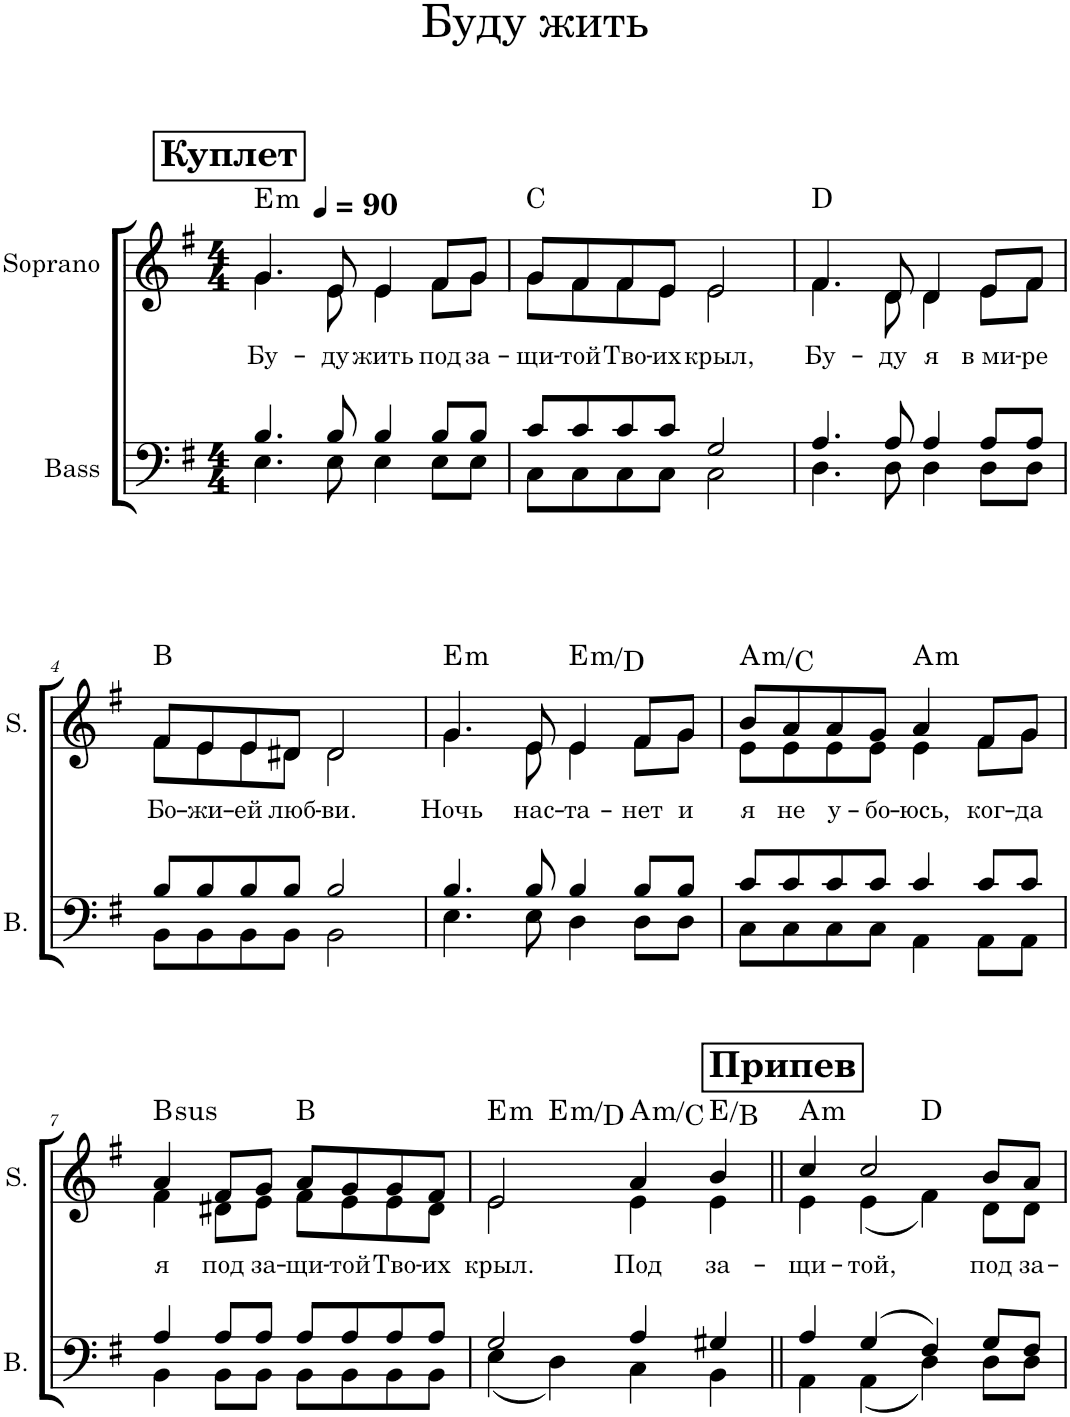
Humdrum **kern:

**kern	**kern	**text	**harte
*part2	*part1	*part1	*part1
*staff2	*staff1	*staff1	*
*I"Bass	*I"Soprano	*	*
*I'B.	*I'S.	*	*
*clefF4	*clefG2	*	*
*k[f#]	*k[f#]	*	*
*M4/4	*M4/4	*	*
*MM90	*MM90	*	*
!!LO:REH:place=s1:a:B:cj:fs=14:t=Куплет
=1	=1	=1	=1
*^	*	*	*
!	!	!	!LO:LY:b	!LO:H:kt=m
*	*	*^	*	*
4.B/	4.E\	4.g/	4.g\	Бу-	E:min
!	!	!	!	!LO:LY:b	!
8B/	8E\	8e/	8e\	-ду	.
!	!	!	!	!LO:LY:b	!
4B/	4E\	4e/	4e\	жить	.
!	!	!	!	!LO:LY:b	!
8B/L	8E\L	8f#/L	8f#\L	под	.
!	!	!	!	!LO:LY:b	!
8B/J	8E\J	8g/J	8g\J	за-	.
=2	=2	=2	=2	=2	=2
!	!	!	!	!LO:LY:b	!
8c/L	8C\L	8g/L	8g\L	-щи-	C:maj
!	!	!	!	!LO:LY:b	!
8c/	8C\	8f#/	8f#\	-той	.
!	!	!	!	!LO:LY:b	!
8c/	8C\	8f#/	8f#\	Тво-	.
!	!	!	!	!LO:LY:b	!
8c/J	8C\J	8e/J	8e\J	-их	.
!	!	!	!	!LO:LY:b	!
2G/	2C\	2e/	2e\	крыл,	.
=3	=3	=3	=3	=3	=3
!	!	!	!	!LO:LY:b	!
4.A/	4.D\	4.f#/	4.f#\	Бу-	D:maj
!	!	!	!	!LO:LY:b	!
8A/	8D\	8d/	8d\	-ду	.
!	!	!	!	!LO:LY:b	!
4A/	4D\	4d/	4d\	я	.
!	!	!	!	!LO:LY:b	!
8A/L	8D\L	8e/L	8e\L	в ми-	.
!	!	!	!	!LO:LY:b	!
8A/J	8D\J	8f#/J	8f#\J	-ре	.
!!LO:LB:g=z	!!
=4	=4	=4	=4	=4	=4
!	!	!	!	!LO:LY:b	!
8B/L	8BB\L	8f#/L	8f#\L	Бо-	B:maj
!	!	!	!	!LO:LY:b	!
8B/	8BB\	8e/	8e\	-жи-	.
!	!	!	!	!LO:LY:b	!
8B/	8BB\	8e/	8e\	-ей	.
!	!	!	!	!LO:LY:b	!
8B/J	8BB\J	8d#X/J	8d#\J	люб-	.
!	!	!	!	!LO:LY:b	!
2B/	2BB\	2d#/	2d#\	-ви.	.
=5	=5	=5	=5	=5	=5
!	!	!	!	!LO:LY:b	!LO:H:kt=m
4.B/	4.E\	4.g/	4.g\	Ночь	E:min
!	!	!	!	!LO:LY:b	!
8B/	8E\	8e/	8e\	нас-	.
!	!	!	!	!LO:LY:b	!LO:H:kt=m
4B/	4D\	4e/	4e\	-та-	E:min/b7
!	!	!	!	!LO:LY:b	!
8B/L	8D\L	8f#/L	8f#\L	-нет	.
!	!	!	!	!LO:LY:b	!
8B/J	8D\J	8g/J	8g\J	и	.
=6	=6	=6	=6	=6	=6
!	!	!	!	!LO:LY:b	!LO:H:kt=m
8c/L	8C\L	8b/L	8e\L	я	A:min/b3
!	!	!	!	!LO:LY:b	!
8c/	8C\	8a/	8e\	не	.
!	!	!	!	!LO:LY:b	!
8c/	8C\	8a/	8e\	у-	.
!	!	!	!	!LO:LY:b	!
8c/J	8C\J	8g/J	8e\J	-бо-	.
!	!	!	!	!LO:LY:b	!LO:H:kt=m
4c/	4AA\	4a/	4e\	-юсь,	A:min
!	!	!	!	!LO:LY:b	!
8c/L	8AA\L	8f#/L	8f#\L	ког-	.
!	!	!	!	!LO:LY:b	!
8c/J	8AA\J	8g/J	8g\J	-да	.
!!LO:LB:g=z	!!
=7	=7	=7	=7	=7	=7
!	!	!	!	!LO:LY:b	!LO:H:kt=sus
4A/	4BB\	4a/	4f#\	я	B:sus4
!	!	!	!	!LO:LY:b	!
8A/L	8BB\L	8f#/L	8d#X\L	под	.
!	!	!	!	!LO:LY:b	!
8A/J	8BB\J	8g/J	8e\J	за-	.
!	!	!	!	!LO:LY:b	!
8A/L	8BB\L	8a/L	8f#\L	-щи-	B:maj
!	!	!	!	!LO:LY:b	!
8A/	8BB\	8g/	8e\	-той	.
!	!	!	!	!LO:LY:b	!
8A/	8BB\	8g/	8e\	Тво-	.
!	!	!	!	!LO:LY:b	!
8A/J	8BB\J	8f#/J	8d#\J	-их	.
=8	=8	=8	=8	=8	=8
!	!	!	!	!LO:LY:b	!LO:H:kt=m
*	*	*	*^	*	*
2G/	(4E\	2e/	2e\	4ryy	крыл.	E:min
!	!	!	!	!	!	!LO:H:kt=m
.	4D\)	.	.	2.ryy	.	E:min/b7
!	!	!	!	!	!LO:LY:b	!LO:H:kt=m
4A/	4C\	4a/	4e\	.	Под	A:min/b3
!	!	!	!	!	!LO:LY:b	!
4G#X/	4BB\	4b/	4e\	.	за-	E:maj/5
!!LO:REH:place=s1:a:B:cj:fs=14:t=Припев
=9||	=9||	=9||	=9||	=9||	=9||	=9||
!	!	!	!	!	!LO:LY:b	!LO:H:kt=m
*	*	*	*v	*v	*	*
4A/	4AA\	4cc/	4e\	-щи-	A:min
!	!	!	!	!LO:LY:b	!
(4G/	(4AA\	2cc/	(4e\	-той,	.
4F#/)	4D\)	.	4f#\)	.	D:maj
!	!	!	!	!LO:LY:b	!
8G/L	8D\L	8b/L	8d\L	под	.
!	!	!	!	!LO:LY:b	!
8F#/J	8D\J	8a/J	8d\J	за-	.
*v	*v	*	*	*	*
*	*v	*v	*	*
=	=	=	=
*-	*-	*-	*-
